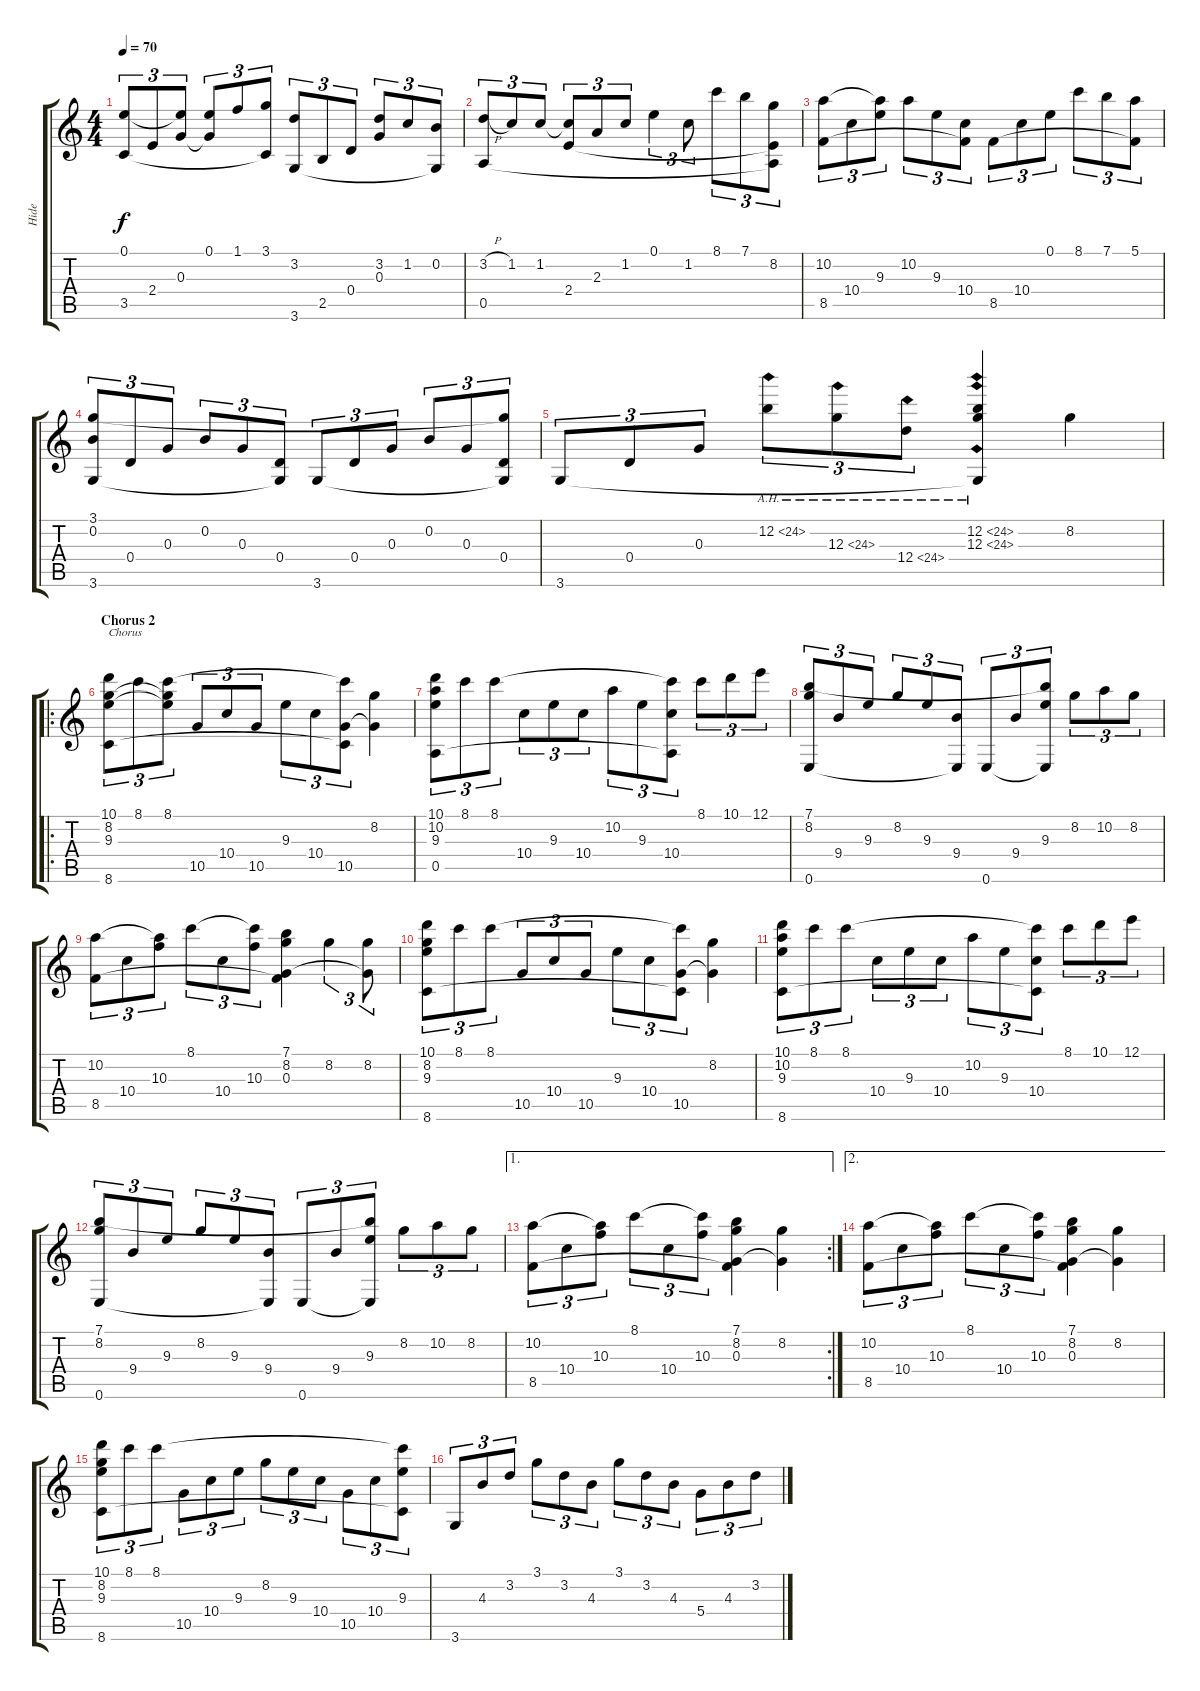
\track ("Hide" "Hide") {instrument acousticguitarsteel}
\staff {score tabs}
\tuning (E4 B3 G3 D3 A2 E2) {hide}
\ts (4 4)
\tempo 70
\clef g2
\ks c
(0.1 3.5).8{tu (3 2) dy f} 2.4.8{tu (3 2)} (0.1{t} 0.3).8{tu (3 2)} (0.1 0.3{t}).8{tu (3 2)} 1.1.8{tu (3 2)} (3.1 3.5{t}).8{tu (3 2)} (3.2 3.6).8{tu (3 2)} 2.5.8{tu (3 2)} 0.4.8{tu (3 2)} (3.2 0.3).8{tu (3 2)} 1.2.8{tu (3 2)} (0.2 3.6{t}).8{tu (3 2)} |
(3.2{h} 0.5).8{tu (3 2)} 1.2.8{tu (3 2)} 1.2.8{tu (3 2)} (1.2{t} 2.4).8{tu (3 2)} 2.3.8{tu (3 2)} 1.2.8{tu (3 2)} 0.1.4{tu (3 2)} 1.2.8{tu (3 2)} 8.1.8{tu (3 2)} 7.1.8{tu (3 2)} (8.2 2.4{t} 0.5{t}).8{tu (3 2)} |
(10.2 8.5).8{tu (3 2)} 10.4.8{tu (3 2)} (10.2{t} 9.3).8{tu (3 2)} 10.2.8{tu (3 2)} 9.3.8{tu (3 2)} (10.4 8.5{t}).8{tu (3 2)} 8.5.8{tu (3 2)} 10.4.8{tu (3 2)} 0.1.8{tu (3 2)} 8.1.8{tu (3 2)} 7.1.8{tu (3 2)} (5.1 8.5{t}).8{tu (3 2)} |
(3.1 0.2 3.6).8{tu (3 2)} 0.4.8{tu (3 2)} 0.3.8{tu (3 2)} 0.2.8{tu (3 2)} 0.3.8{tu (3 2)} (0.4 3.6{t}).8{tu (3 2)} 3.6.8{tu (3 2)} 0.4.8{tu (3 2)} 0.3.8{tu (3 2)} 0.2.8{tu (3 2)} 0.3.8{tu (3 2)} (3.1{t} 0.4 3.6{t}).8{tu (3 2)} |
3.6.8{tu (3 2)} 0.4.8{tu (3 2)} 0.3.8{tu (3 2)} 12.2{ah 12}.8{tu (3 2)} 12.3{ah 12}.8{tu (3 2)} 12.4{ah 12}.8{tu (3 2)} (12.2{ah 12} 12.3{ah 12} 3.6{ah 12 t}).4 8.2.4 |
\ro
\section ("" "Chorus 2")
(10.1 8.2 9.3 8.6).8{tu (3 2) txt "Chorus"} 8.1.8{tu (3 2)} (8.1 8.2{t} 9.3{t}).8{tu (3 2)} 10.5.8{tu (3 2)} 10.4.8{tu (3 2)} 10.5.8{tu (3 2)} 9.3.8{tu (3 2)} 10.4.8{tu (3 2)} (8.1{t} 10.5 8.6{t}).8{tu (3 2)} (8.2 10.5{t}).4 |
(10.1 10.2 9.3 0.5).8{tu (3 2)} 8.1.8{tu (3 2)} 8.1.8{tu (3 2)} 10.4.8{tu (3 2)} 9.3.8{tu (3 2)} 10.4.8{tu (3 2)} 10.2.8{tu (3 2)} 9.3.8{tu (3 2)} (8.1{t} 10.4 0.5{t}).8{tu (3 2)} 8.1.8{tu (3 2)} 10.1.8{tu (3 2)} 12.1.8{tu (3 2)} |
(7.1 8.2 0.6).8{tu (3 2)} 9.4.8{tu (3 2)} 9.3.8{tu (3 2)} 8.2.8{tu (3 2)} 9.3.8{tu (3 2)} (9.4 0.6{t}).8{tu (3 2)} 0.6.8{tu (3 2)} 9.4.8{tu (3 2)} (7.1{t} 9.3 0.6{t}).8{tu (3 2)} 8.2.8{tu (3 2)} 10.2.8{tu (3 2)} 8.2.8{tu (3 2)} |
(10.2 8.5).8{tu (3 2)} 10.4.8{tu (3 2)} (10.2{t} 10.3).8{tu (3 2)} 8.1.8{tu (3 2)} 10.4.8{tu (3 2)} (8.1{t} 10.3).8{tu (3 2)} (7.1 8.2 0.3 8.5{t}).4 8.2.4{tu (3 2)} (8.2 0.3{t}).8{tu (3 2)} |
(10.1 8.2 9.3 8.6).8{tu (3 2)} 8.1.8{tu (3 2)} 8.1.8{tu (3 2)} 10.5.8{tu (3 2)} 10.4.8{tu (3 2)} 10.5.8{tu (3 2)} 9.3.8{tu (3 2)} 10.4.8{tu (3 2)} (8.1{t} 10.5 8.6{t}).8{tu (3 2)} (8.2 10.5{t}).4 |
(10.1 10.2 9.3 8.6).8{tu (3 2)} 8.1.8{tu (3 2)} 8.1.8{tu (3 2)} 10.4.8{tu (3 2)} 9.3.8{tu (3 2)} 10.4.8{tu (3 2)} 10.2.8{tu (3 2)} 9.3.8{tu (3 2)} (8.1{t} 10.4 8.6{t}).8{tu (3 2)} 8.1.8{tu (3 2)} 10.1.8{tu (3 2)} 12.1.8{tu (3 2)} |
(7.1 8.2 0.6).8{tu (3 2)} 9.4.8{tu (3 2)} 9.3.8{tu (3 2)} 8.2.8{tu (3 2)} 9.3.8{tu (3 2)} (9.4 0.6{t}).8{tu (3 2)} 0.6.8{tu (3 2)} 9.4.8{tu (3 2)} (7.1{t} 9.3 0.6{t}).8{tu (3 2)} 8.2.8{tu (3 2)} 10.2.8{tu (3 2)} 8.2.8{tu (3 2)} |
\ae 1
\rc 2
(10.2 8.5).8{tu (3 2)} 10.4.8{tu (3 2)} (10.2{t} 10.3).8{tu (3 2)} 8.1.8{tu (3 2)} 10.4.8{tu (3 2)} (8.1{t} 10.3).8{tu (3 2)} (7.1 8.2 0.3 8.5{t}).4 (8.2 0.3{t}).4 |
\ae 2
(10.2 8.5).8{tu (3 2)} 10.4.8{tu (3 2)} (10.2{t} 10.3).8{tu (3 2)} 8.1.8{tu (3 2)} 10.4.8{tu (3 2)} (8.1{t} 10.3).8{tu (3 2)} (7.1 8.2 0.3 8.5{t}).4 (8.2 0.3{t}).4 |
(10.1 8.2 9.3 8.6).8{tu (3 2)} 8.1.8{tu (3 2)} 8.1.8{tu (3 2)} 10.5.8{tu (3 2)} 10.4.8{tu (3 2)} 9.3.8{tu (3 2)} 8.2.8{tu (3 2)} 9.3.8{tu (3 2)} 10.4.8{tu (3 2)} 10.5.8{tu (3 2)} 10.4.8{tu (3 2)} (8.1{t} 9.3 8.6{t}).8{tu (3 2)} |
3.6.8{tu (3 2)} 4.3.8{tu (3 2)} 3.2.8{tu (3 2)} 3.1.8{tu (3 2)} 3.2.8{tu (3 2)} 4.3.8{tu (3 2)} 3.1.8{tu (3 2)} 3.2.8{tu (3 2)} 4.3.8{tu (3 2)} 5.4.8{tu (3 2)} 4.3.8{tu (3 2)} 3.2.8{tu (3 2)}
